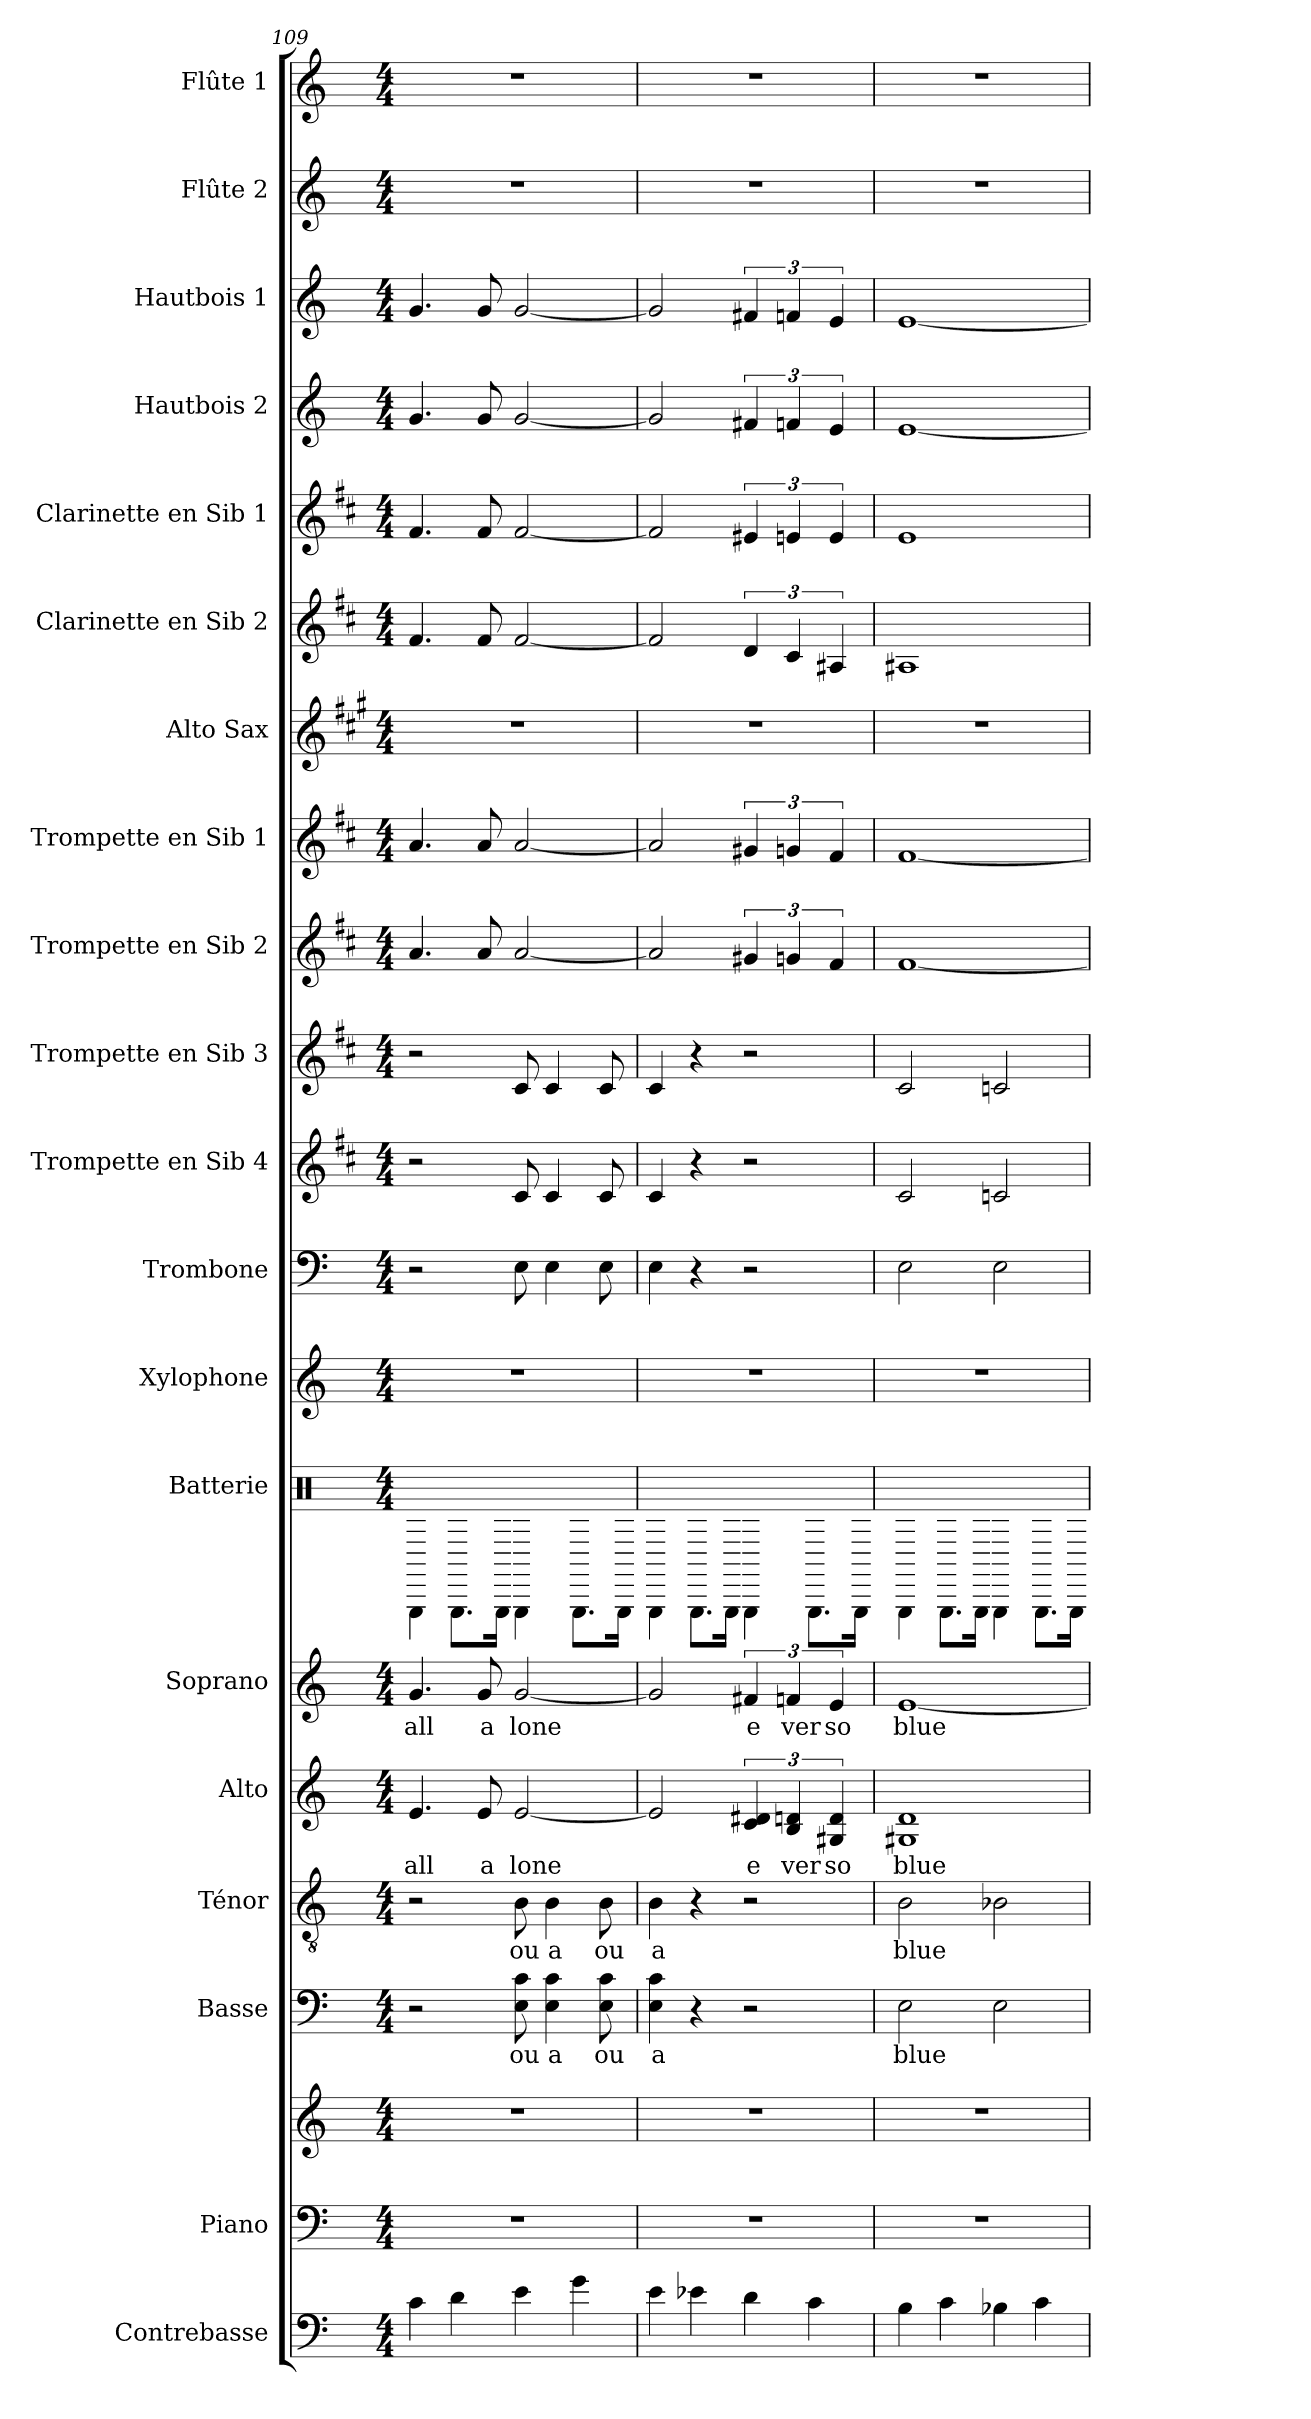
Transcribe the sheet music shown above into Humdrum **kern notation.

**kern	**kern	**kern	**kern	**text	**kern	**text	**kern	**text	**kern	**text	**kern	**kern	**kern	**kern	**kern	**kern	**kern	**kern	**kern	**kern	**kern	**kern	**kern	**kern
*part20	*part19	*part19	*part18	*part18	*part17	*part17	*part16	*part16	*part15	*part15	*part14	*part13	*part12	*part11	*part10	*part9	*part8	*part7	*part6	*part5	*part4	*part3	*part2	*part1
*staff21	*staff20	*staff19	*staff18	*staff18	*staff17	*staff17	*staff16	*staff16	*staff15	*staff15	*staff14	*staff13	*staff12	*staff11	*staff10	*staff9	*staff8	*staff7	*staff6	*staff5	*staff4	*staff3	*staff2	*staff1
*I"Contrebasse	*I"Piano	*	*I"Basse	*	*I"Ténor	*	*I"Alto	*	*I"Soprano	*	*I"Batterie	*I"Xylophone	*I"Trombone	*I"Trompette en Sib 4	*I"Trompette en Sib 3	*I"Trompette en Sib 2	*I"Trompette en Sib 1	*I"Alto Sax	*I"Clarinette en Sib 2	*I"Clarinette en Sib 1	*I"Hautbois 2	*I"Hautbois 1	*I"Flûte 2	*I"Flûte 1
*I'Cb.	*I'Pno	*	*I'Ba.	*	*I'T	*	*I'A	*	*I'S	*	*I'Batt.	*I'Xyl.	*I'Trb.	*I'Trp. (Sib) 4	*I'Trp. (Sib) 3	*I'Trp. (Sib) 2	*I'Trp. (Sib) 1	*I'A. Sx.	*I'Cl. (Sib) 2	*I'Cl. (Sib) 1	*I'Hb. 2	*I'Hb. 1	*I'Fl. 2	*I'Fl. 1
!!LO:PB:g=z
*clefF4	*clefF4	*clefG2	*clefF4	*	*clefGv2	*	*clefG2	*	*clefG2	*	*clefX	*clefG2	*clefF4	*clefG2	*clefG2	*clefG2	*clefG2	*clefG2	*clefG2	*clefG2	*clefG2	*clefG2	*clefG2	*clefG2
*ITrd7c12	*	*	*	*	*	*	*	*	*	*	*	*ITrd-7c-12	*	*ITrd1c2	*ITrd1c2	*ITrd1c2	*ITrd1c2	*ITrd5c9	*ITrd1c2	*ITrd1c2	*	*	*	*
*k[]	*k[]	*k[]	*k[]	*	*k[]	*	*k[]	*	*k[]	*	*k[]	*k[]	*k[]	*k[]	*k[]	*k[]	*k[]	*k[]	*k[]	*k[]	*k[]	*k[]	*k[]	*k[]
*C:	*C:	*C:	*C:	*	*C:	*	*C:	*	*C:	*	*C:	*C:	*C:	*C:	*C:	*C:	*C:	*C:	*C:	*C:	*C:	*C:	*C:	*C:
*M4/4	*M4/4	*M4/4	*M4/4	*	*M4/4	*	*M4/4	*	*M4/4	*	*M4/4	*M4/4	*M4/4	*M4/4	*M4/4	*M4/4	*M4/4	*M4/4	*M4/4	*M4/4	*M4/4	*M4/4	*M4/4	*M4/4
=109	=109	=109	=109	=109	=109	=109	=109	=109	=109	=109	=109	=109	=109	=109	=109	=109	=109	=109	=109	=109	=109	=109	=109	=109
!	!	!	!	!	!	!	!	!LO:LY:b	!	!	!	!	!	!	!	!	!	!	!	!	!	!	!	!
!	!	!	!	!	!	!	!	!	!	!LO:LY:b	!	!	!	!	!	!	!	!	!	!	!	!	!	!
4C\	1r	1r	2r	.	2r	.	4.e/	all	4.g/	all	4RGGG\	1r	2r	2r	2r	4.g/	4.g/	1r	4.e/	4.e/	4.g/	4.g/	1r	1r
4D\	.	.	.	.	.	.	.	.	.	.	8.RGGG\L	.	.	.	.	.	.	.	.	.	.	.	.	.
!	!	!	!	!	!	!	!	!LO:LY:b	!	!	!	!	!	!	!	!	!	!	!	!	!	!	!	!
!	!	!	!	!	!	!	!	!	!	!LO:LY:b	!	!	!	!	!	!	!	!	!	!	!	!	!	!
.	.	.	.	.	.	.	8e/	a	8g/	a	.	.	.	.	.	8g/	8g/	.	8e/	8e/	8g/	8g/	.	.
.	.	.	.	.	.	.	.	.	.	.	16RGGG\Jk	.	.	.	.	.	.	.	.	.	.	.	.	.
!	!	!	!	!LO:LY:b	!	!	!	!	!	!	!	!	!	!	!	!	!	!	!	!	!	!	!	!
!	!	!	!	!	!	!LO:LY:b	!	!	!	!	!	!	!	!	!	!	!	!	!	!	!	!	!	!
!	!	!	!	!	!	!	!	!LO:LY:b	!	!	!	!	!	!	!	!	!	!	!	!	!	!	!	!
!	!	!	!	!	!	!	!	!	!	!LO:LY:b	!	!	!	!	!	!	!	!	!	!	!	!	!	!
4E\	.	.	8E\ 8c\	ou	8B\	ou	[2e/	lone	[2g/	lone	4RGGG\	.	8E\	8B/	8B/	[2g/	[2g/	.	[2e/	[2e/	[2g/	[2g/	.	.
!	!	!	!	!LO:LY:b	!	!	!	!	!	!	!	!	!	!	!	!	!	!	!	!	!	!	!	!
!	!	!	!	!	!	!LO:LY:b	!	!	!	!	!	!	!	!	!	!	!	!	!	!	!	!	!	!
.	.	.	4E\ 4c\	a	4B\	a	.	.	.	.	.	.	4E\	4B/	4B/	.	.	.	.	.	.	.	.	.
4G\	.	.	.	.	.	.	.	.	.	.	8.RGGG\L	.	.	.	.	.	.	.	.	.	.	.	.	.
!	!	!	!	!LO:LY:b	!	!	!	!	!	!	!	!	!	!	!	!	!	!	!	!	!	!	!	!
!	!	!	!	!	!	!LO:LY:b	!	!	!	!	!	!	!	!	!	!	!	!	!	!	!	!	!	!
.	.	.	8E\ 8c\	ou	8B\	ou	.	.	.	.	.	.	8E\	8B/	8B/	.	.	.	.	.	.	.	.	.
.	.	.	.	.	.	.	.	.	.	.	16RGGG\Jk	.	.	.	.	.	.	.	.	.	.	.	.	.
=110	=110	=110	=110	=110	=110	=110	=110	=110	=110	=110	=110	=110	=110	=110	=110	=110	=110	=110	=110	=110	=110	=110	=110	=110
!	!	!	!	!LO:LY:b	!	!	!	!	!	!	!	!	!	!	!	!	!	!	!	!	!	!	!	!
!	!	!	!	!	!	!LO:LY:b	!	!	!	!	!	!	!	!	!	!	!	!	!	!	!	!	!	!
4E\	1r	1r	4E\ 4c\	a	4B\	a	2e/]	.	2g/]	.	4RGGG\	1r	4E\	4B/	4B/	2g/]	2g/]	1r	2e/]	2e/]	2g/]	2g/]	1r	1r
4E-X\	.	.	4r	.	4r	.	.	.	.	.	8.RGGG\L	.	4r	4r	4r	.	.	.	.	.	.	.	.	.
.	.	.	.	.	.	.	.	.	.	.	16RGGG\Jk	.	.	.	.	.	.	.	.	.	.	.	.	.
!	!	!	!	!	!	!	!	!LO:LY:b	!	!	!	!	!	!	!	!	!	!	!	!	!	!	!	!
!	!	!	!	!	!	!	!	!	!	!LO:LY:b	!	!	!	!	!	!	!	!	!	!	!	!	!	!
4D\	.	.	2r	.	2r	.	6c/ 6d#X/	e	6f#X/	e	4RGGG\	.	2r	2r	2r	6f#X/	6f#X/	.	6c/	6d#X/	6f#X/	6f#X/	.	.
!	!	!	!	!	!	!	!	!LO:LY:b	!	!	!	!	!	!	!	!	!	!	!	!	!	!	!	!
!	!	!	!	!	!	!	!	!	!	!LO:LY:b	!	!	!	!	!	!	!	!	!	!	!	!	!	!
.	.	.	.	.	.	.	6B/ 6dn/	ver	6fn/	ver	.	.	.	.	.	6fn/	6fn/	.	6B/	6dn/	6fn/	6fn/	.	.
4C\	.	.	.	.	.	.	.	.	.	.	8.RGGG\L	.	.	.	.	.	.	.	.	.	.	.	.	.
!	!	!	!	!	!	!	!	!LO:LY:b	!	!	!	!	!	!	!	!	!	!	!	!	!	!	!	!
!	!	!	!	!	!	!	!	!	!	!LO:LY:b	!	!	!	!	!	!	!	!	!	!	!	!	!	!
.	.	.	.	.	.	.	6G#X/ 6d/	so	6e/	so	.	.	.	.	.	6e/	6e/	.	6G#X/	6d/	6e/	6e/	.	.
.	.	.	.	.	.	.	.	.	.	.	16RGGG\Jk	.	.	.	.	.	.	.	.	.	.	.	.	.
=111	=111	=111	=111	=111	=111	=111	=111	=111	=111	=111	=111	=111	=111	=111	=111	=111	=111	=111	=111	=111	=111	=111	=111	=111
!	!	!	!	!LO:LY:b	!	!	!	!	!	!	!	!	!	!	!	!	!	!	!	!	!	!	!	!
!	!	!	!	!	!	!LO:LY:b	!	!	!	!	!	!	!	!	!	!	!	!	!	!	!	!	!	!
!	!	!	!	!	!	!	!	!LO:LY:b	!	!	!	!	!	!	!	!	!	!	!	!	!	!	!	!
!	!	!	!	!	!	!	!	!	!	!LO:LY:b	!	!	!	!	!	!	!	!	!	!	!	!	!	!
4BB\	1r	1r	2E\	blue	2B\	blue	1G#X 1d	blue	[1e	blue	4RGGG\	1r	2E\	2B/	2B/	[1e	[1e	1r	1G#X	1d	[1e	[1e	1r	1r
4C\	.	.	.	.	.	.	.	.	.	.	8.RGGG\L	.	.	.	.	.	.	.	.	.	.	.	.	.
.	.	.	.	.	.	.	.	.	.	.	16RGGG\Jk	.	.	.	.	.	.	.	.	.	.	.	.	.
4BB-X\	.	.	2E\	.	2B-X\	.	.	.	.	.	4RGGG\	.	2E\	2B-X/	2B-X/	.	.	.	.	.	.	.	.	.
4C\	.	.	.	.	.	.	.	.	.	.	8.RGGG\L	.	.	.	.	.	.	.	.	.	.	.	.	.
.	.	.	.	.	.	.	.	.	.	.	16RGGG\Jk	.	.	.	.	.	.	.	.	.	.	.	.	.
=	=	=	=	=	=	=	=	=	=	=	=	=	=	=	=	=	=	=	=	=	=	=	=	=
*-	*-	*-	*-	*-	*-	*-	*-	*-	*-	*-	*-	*-	*-	*-	*-	*-	*-	*-	*-	*-	*-	*-	*-	*-
